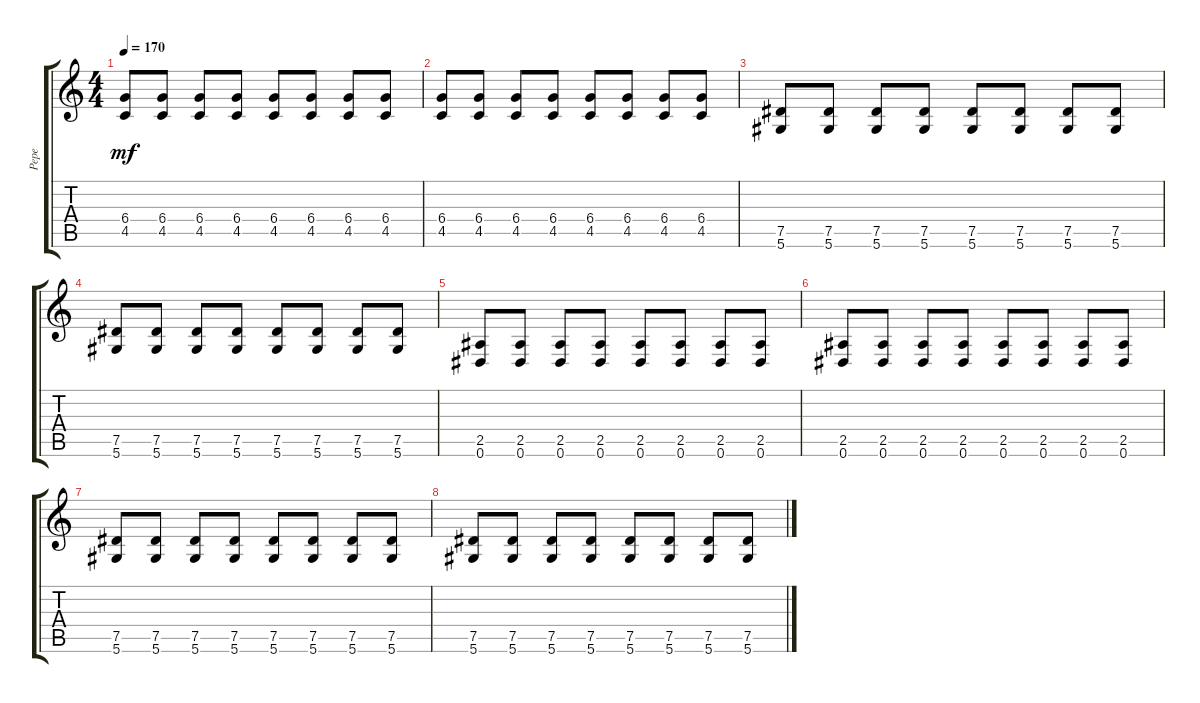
\track ("Pepe" "Pepe") {instrument overdrivenguitar}
\staff {score tabs}
\tuning (Eb4 Bb3 Gb3 Db3 Ab2 Eb2) {hide}
\ts (4 4)
\tempo 170
\clef g2
\ks c
(6.4 4.5).8{dy mf volume 13 instrument distortionguitar} (6.4 4.5).8 (6.4 4.5).8 (6.4 4.5).8 (6.4 4.5).8 (6.4 4.5).8 (6.4 4.5).8 (6.4 4.5).8 |
(6.4 4.5).8 (6.4 4.5).8 (6.4 4.5).8 (6.4 4.5).8 (6.4 4.5).8 (6.4 4.5).8 (6.4 4.5).8 (6.4 4.5).8 |
(7.5 5.6).8 (7.5 5.6).8 (7.5 5.6).8 (7.5 5.6).8 (7.5 5.6).8 (7.5 5.6).8 (7.5 5.6).8 (7.5 5.6).8 |
(7.5 5.6).8 (7.5 5.6).8 (7.5 5.6).8 (7.5 5.6).8 (7.5 5.6).8 (7.5 5.6).8 (7.5 5.6).8 (7.5 5.6).8 |
(2.5 0.6).8 (2.5 0.6).8 (2.5 0.6).8 (2.5 0.6).8 (2.5 0.6).8 (2.5 0.6).8 (2.5 0.6).8 (2.5 0.6).8 |
(2.5 0.6).8 (2.5 0.6).8 (2.5 0.6).8 (2.5 0.6).8 (2.5 0.6).8 (2.5 0.6).8 (2.5 0.6).8 (2.5 0.6).8 |
(7.5 5.6).8 (7.5 5.6).8 (7.5 5.6).8 (7.5 5.6).8 (7.5 5.6).8 (7.5 5.6).8 (7.5 5.6).8 (7.5 5.6).8 |
(7.5 5.6).8 (7.5 5.6).8 (7.5 5.6).8 (7.5 5.6).8 (7.5 5.6).8 (7.5 5.6).8 (7.5 5.6).8 (7.5 5.6).8
